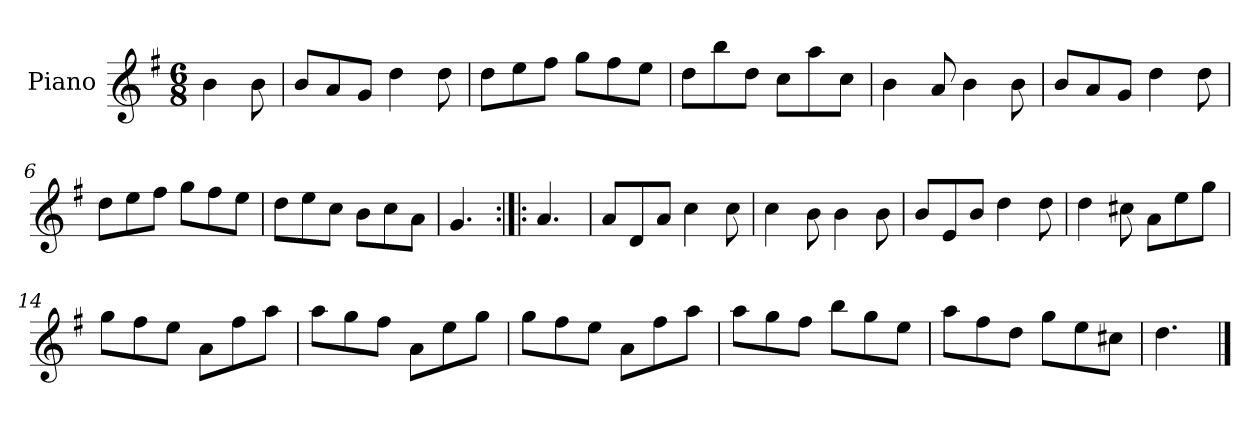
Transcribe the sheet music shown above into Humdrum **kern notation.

**kern
*part1
*staff1
*I"Piano
*I'Pno.
*clefG2
*k[f#]
*M6/8
=
4b\
8b\
=1
8b/L
8a/
8g/J
4dd\
8dd\
=2
8dd\L
8ee\
8ff#\J
8gg\L
8ff#\
8ee\J
=3
8dd\L
8bb\
8dd\J
8cc\L
8aa\
8cc\J
=4
4b\
8a/
4b\
8b\
=5
8b/L
8a/
8g/J
4dd\
8dd\
=6
8dd\L
8ee\
8ff#\J
8gg\L
8ff#\
8ee\J
=7
8dd\L
8ee\
8cc\J
8b\L
8cc\
8a\J
=8
4.g/
=9:|!|:
4.a/
=10
8a/L
8d/
8a/J
4cc\
8cc\
=11
4cc\
8b\
4b\
8b\
=12
8b/L
8e/
8b/J
4dd\
8dd\
=13
4dd\
8cc#X\
8a\L
8ee\
8gg\J
=14
8gg\L
8ff#\
8ee\J
8a\L
8ff#\
8aa\J
=15
8aa\L
8gg\
8ff#\J
8a\L
8ee\
8gg\J
=16
8gg\L
8ff#\
8ee\J
8a\L
8ff#\
8aa\J
=17
8aa\L
8gg\
8ff#\J
8bb\L
8gg\
8ee\J
=18
8aa\L
8ff#\
8dd\J
8gg\L
8ee\
8cc#X\J
=19
4.dd\
==
*-
